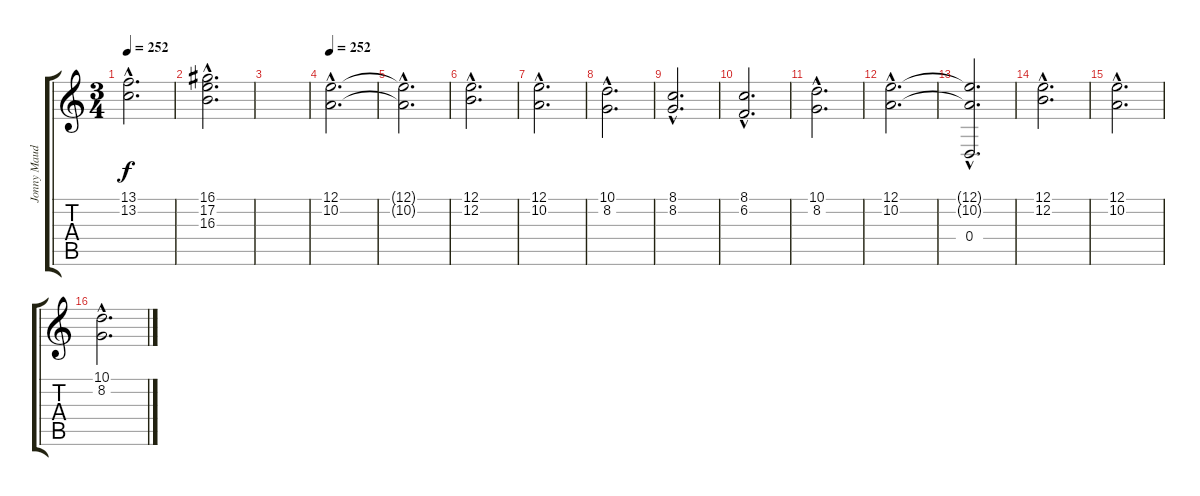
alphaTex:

\track ("Jonny Maudling (Strings)" "Jonny Maud") {instrument stringensemble1}
\staff {score tabs}
\tuning (E4 B3 G3 D3 A2 E2) {hide}
\ts (3 4)
\tempo 252
\clef g2
\ks c
(13.1{hac t} 13.2{hac t}).2{d dy f} |
(16.1{hac} 17.2{hac} 16.3{hac}).2{d} |
|
\tempo 252
(12.1{hac} 10.2{hac}).2{d} |
(12.1{hac t} 10.2{hac t}).2{d} |
(12.1{hac} 12.2{hac}).2{d} |
(12.1{hac} 10.2{hac}).2{d} |
(10.1{hac} 8.2{hac}).2{d} |
(8.1{hac} 8.2{hac}).2{d} |
(8.1{hac} 6.2{hac}).2{d} |
(10.1{hac} 8.2{hac}).2{d} |
(12.1{hac} 10.2{hac}).2{d} |
(12.1{hac t} 10.2{hac t} 0.4{hac}).2{d} |
(12.1{hac} 12.2{hac}).2{d} |
(12.1{hac} 10.2{hac}).2{d} |
(10.1{hac} 8.2{hac}).2{d}
